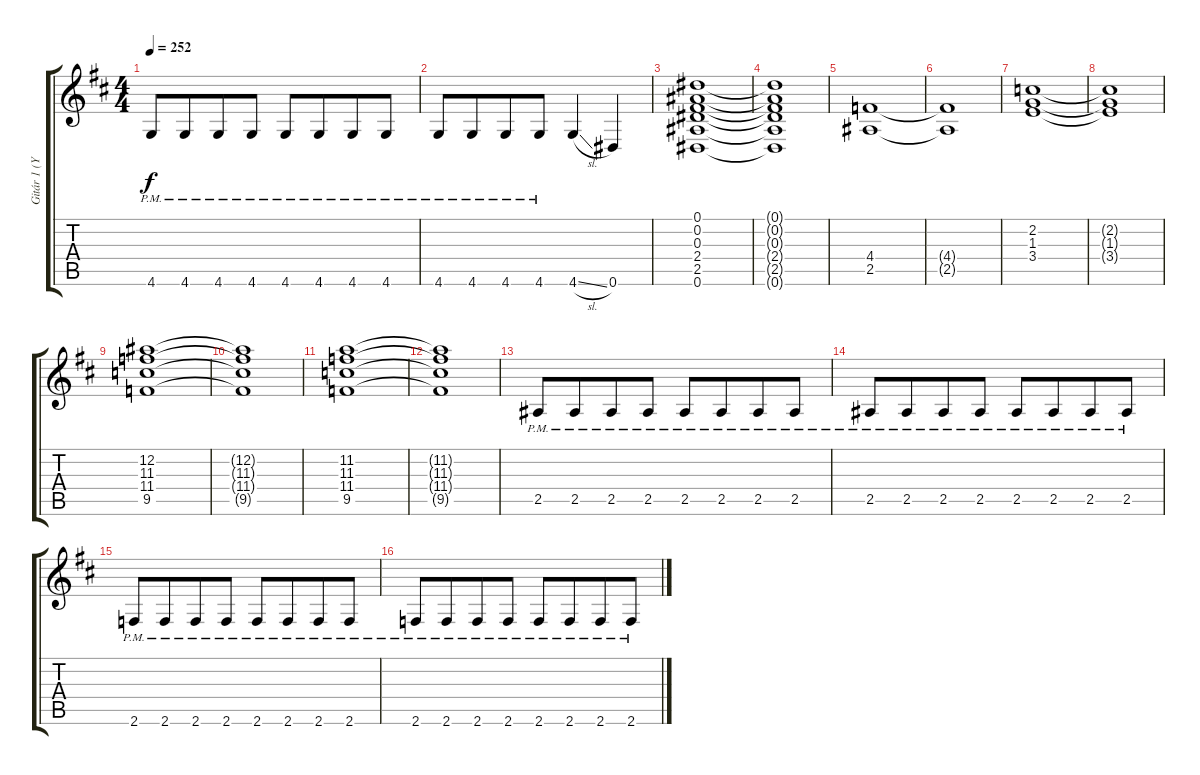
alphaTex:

\track ("Gitár 1 (Yngwie Malmsteen)" "Gitár 1 (Y") {instrument distortionguitar}
\staff {score tabs}
\tuning (Eb4 Bb3 Gb3 Db3 Ab2 Eb2) {hide}
\ts (4 4)
\tempo 252
\clef g2
\ks d
4.6{pm}.8{dy f} 4.6{pm}.8{beam merge} 4.6{pm}.8 4.6{pm}.8 4.6{pm}.8 4.6{pm}.8{beam merge} 4.6{pm}.8 4.6{pm}.8 |
4.6{pm}.8 4.6{pm}.8{beam merge} 4.6{pm}.8 4.6{pm}.8 4.6{sl}.4 0.6.4 |
(0.1 0.2 0.3 2.4 2.5 0.6).1 |
(0.1{t} 0.2{t} 0.3{t} 2.4{t} 2.5{t} 0.6{t}).1 |
(4.4 2.5).1 |
(4.4{t} 2.5{t}).1 |
(2.2 1.3 3.4).1 |
(2.2{t} 1.3{t} 3.4{t}).1 |
(12.2 11.3 11.4 9.5).1 |
(12.2{t} 11.3{t} 11.4{t} 9.5{t}).1 |
(11.2 11.3 11.4 9.5).1 |
(11.2{t} 11.3{t} 11.4{t} 9.5{t}).1 |
2.5{pm}.8 2.5{pm}.8{beam merge} 2.5{pm}.8 2.5{pm}.8 2.5{pm}.8 2.5{pm}.8{beam merge} 2.5{pm}.8 2.5{pm}.8 |
2.5{pm}.8 2.5{pm}.8{beam merge} 2.5{pm}.8 2.5{pm}.8 2.5{pm}.8 2.5{pm}.8{beam merge} 2.5{pm}.8 2.5{pm}.8 |
2.6{pm}.8 2.6{pm}.8{beam merge} 2.6{pm}.8 2.6{pm}.8 2.6{pm}.8 2.6{pm}.8{beam merge} 2.6{pm}.8 2.6{pm}.8 |
2.6{pm}.8 2.6{pm}.8{beam merge} 2.6{pm}.8 2.6{pm}.8 2.6{pm}.8 2.6{pm}.8{beam merge} 2.6{pm}.8 2.6{pm}.8
